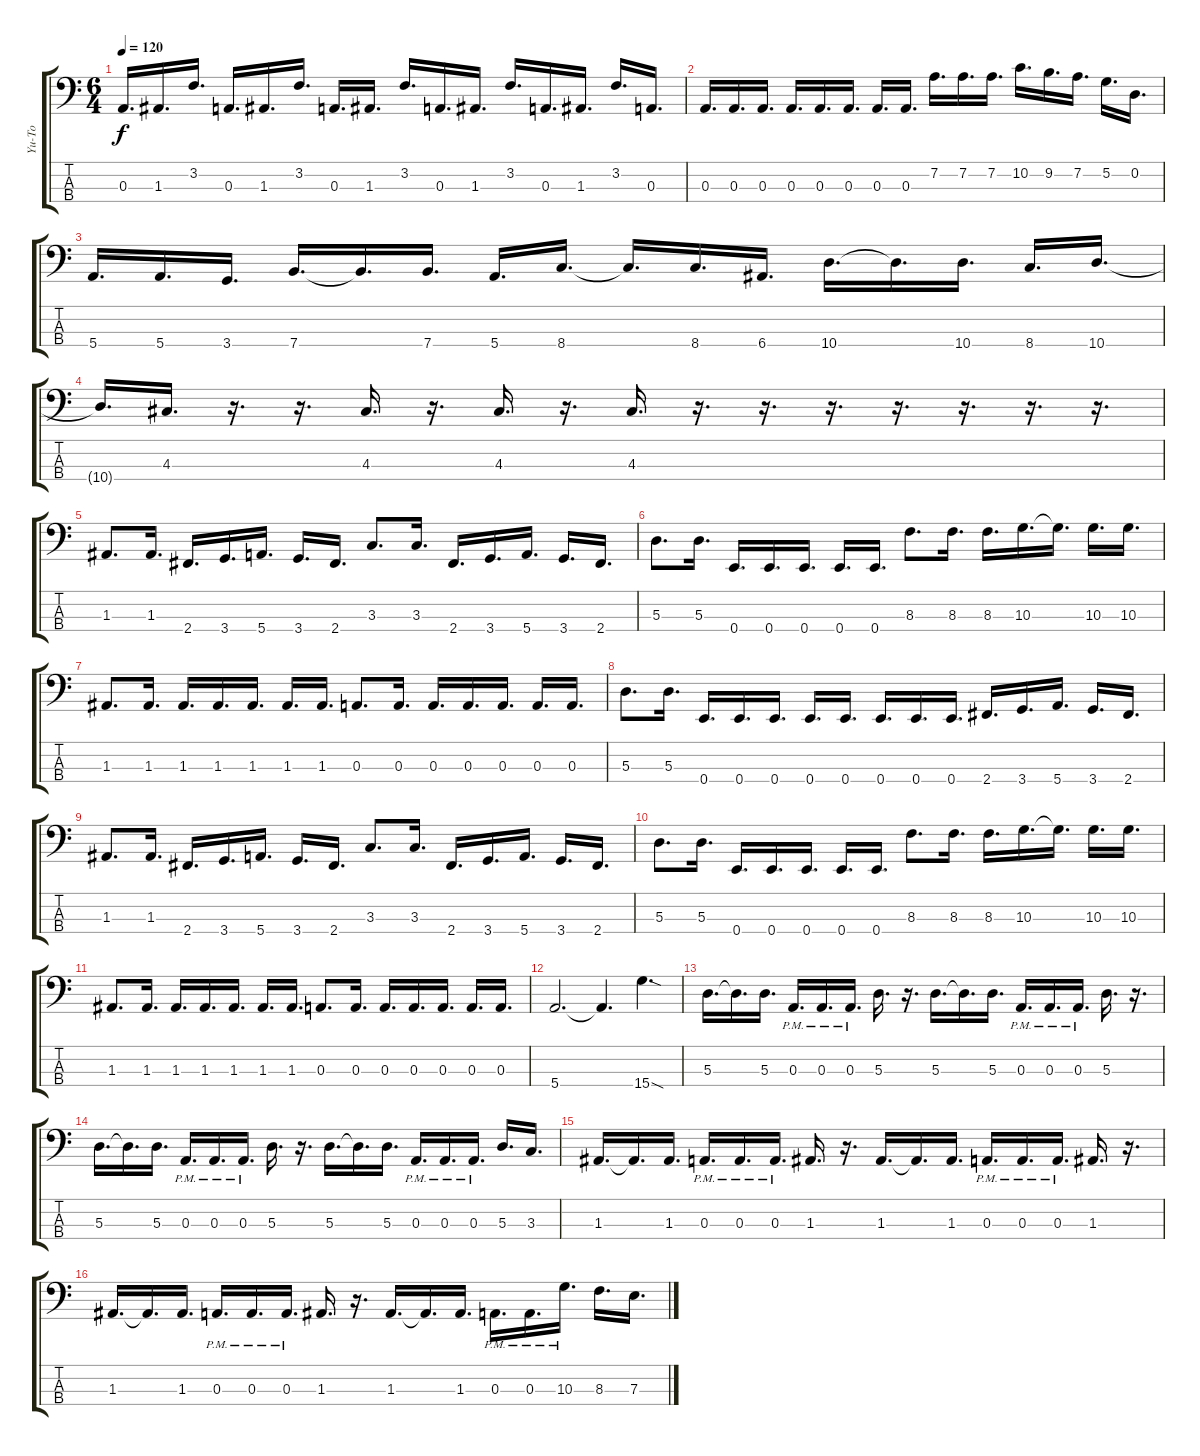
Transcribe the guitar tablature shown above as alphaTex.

\track ("Yu-To" "Yu-To") {solo instrument electricbassfinger}
\staff {score tabs}
\tuning (G2 D2 A1 E1) {hide}
\ts (6 4)
\tempo 120
\clef f4
\ks c
0.3.16{d dy f} 1.3.16{d} 3.2.16{d} 0.3.16{d} 1.3.16{d} 3.2.16{d} 0.3.16{d} 1.3.16{d} 3.2.16{d} 0.3.16{d} 1.3.16{d} 3.2.16{d} 0.3.16{d} 1.3.16{d} 3.2.16{d} 0.3.16{d} |
0.3.16{d} 0.3.16{d} 0.3.16{d} 0.3.16{d} 0.3.16{d} 0.3.16{d} 0.3.16{d} 0.3.16{d} 7.2.16{d} 7.2.16{d} 7.2.16{d} 10.2.16{d} 9.2.16{d} 7.2.16{d} 5.2.16{d} 0.2.16{d} |
5.4.16{d} 5.4.16{d} 3.4.16{d} 7.4.16{d} 7.4{t}.16{d} 7.4.16{d} 5.4.16{d} 8.4.16{d} 8.4{t}.16{d} 8.4.16{d} 6.4.16{d} 10.4.16{d} 10.4{t}.16{d} 10.4.16{d} 8.4.16{d} 10.4.16{d} |
10.4{t}.16{d} 4.3.16{d} r.16{d} r.16{d} 4.3.16{d} r.16{d} 4.3.16{d} r.16{d} 4.3.16{d} r.16{d} r.16{d} r.16{d} r.16{d} r.16{d} r.16{d} r.16{d} |
1.3.8{d} 1.3.16{d} 2.4.16{d} 3.4.16{d} 5.4.16{d} 3.4.16{d} 2.4.16{d} 3.3.8{d} 3.3.16{d} 2.4.16{d} 3.4.16{d} 5.4.16{d} 3.4.16{d} 2.4.16{d} |
5.3.8{d} 5.3.16{d} 0.4.16{d} 0.4.16{d} 0.4.16{d} 0.4.16{d} 0.4.16{d} 8.3.8{d} 8.3.16{d} 8.3.16{d} 10.3.16{d} 10.3{t}.16{d} 10.3.16{d} 10.3.16{d} |
1.3.8{d} 1.3.16{d} 1.3.16{d} 1.3.16{d} 1.3.16{d} 1.3.16{d} 1.3.16{d} 0.3.8{d} 0.3.16{d} 0.3.16{d} 0.3.16{d} 0.3.16{d} 0.3.16{d} 0.3.16{d} |
5.3.8{d} 5.3.16{d} 0.4.16{d} 0.4.16{d} 0.4.16{d} 0.4.16{d} 0.4.16{d} 0.4.16{d} 0.4.16{d} 0.4.16{d} 2.4.16{d} 3.4.16{d} 5.4.16{d} 3.4.16{d} 2.4.16{d} |
1.3.8{d} 1.3.16{d} 2.4.16{d} 3.4.16{d} 5.4.16{d} 3.4.16{d} 2.4.16{d} 3.3.8{d} 3.3.16{d} 2.4.16{d} 3.4.16{d} 5.4.16{d} 3.4.16{d} 2.4.16{d} |
5.3.8{d} 5.3.16{d} 0.4.16{d} 0.4.16{d} 0.4.16{d} 0.4.16{d} 0.4.16{d} 8.3.8{d} 8.3.16{d} 8.3.16{d} 10.3.16{d} 10.3{t}.16{d} 10.3.16{d} 10.3.16{d} |
1.3.8{d} 1.3.16{d} 1.3.16{d} 1.3.16{d} 1.3.16{d} 1.3.16{d} 1.3.16{d} 0.3.8{d} 0.3.16{d} 0.3.16{d} 0.3.16{d} 0.3.16{d} 0.3.16{d} 0.3.16{d} |
5.4.2{d} 5.4{t}.4{d} 15.4{sod}.4{d} |
5.3.16{d} 5.3{t}.16{d} 5.3.16{d} 0.3{pm}.16{d} 0.3{pm}.16{d} 0.3{pm}.16{d} 5.3.16{d} r.16{d} 5.3.16{d} 5.3{t}.16{d} 5.3.16{d} 0.3{pm}.16{d} 0.3{pm}.16{d} 0.3{pm}.16{d} 5.3.16{d} r.16{d} |
5.3.16{d} 5.3{t}.16{d} 5.3.16{d} 0.3{pm}.16{d} 0.3{pm}.16{d} 0.3{pm}.16{d} 5.3.16{d} r.16{d} 5.3.16{d} 5.3{t}.16{d} 5.3.16{d} 0.3{pm}.16{d} 0.3{pm}.16{d} 0.3{pm}.16{d} 5.3.16{d} 3.3.16{d} |
1.3.16{d} 1.3{t}.16{d} 1.3.16{d} 0.3{pm}.16{d} 0.3{pm}.16{d} 0.3{pm}.16{d} 1.3.16{d} r.16{d} 1.3.16{d} 1.3{t}.16{d} 1.3.16{d} 0.3{pm}.16{d} 0.3{pm}.16{d} 0.3{pm}.16{d} 1.3.16{d} r.16{d} |
1.3.16{d} 1.3{t}.16{d} 1.3.16{d} 0.3{pm}.16{d} 0.3{pm}.16{d} 0.3{pm}.16{d} 1.3.16{d} r.16{d} 1.3.16{d} 1.3{t}.16{d} 1.3.16{d} 0.3{pm}.16{d} 0.3{pm}.16{d} 10.3{pm}.16{d} 8.3.16{d} 7.3.16{d}
